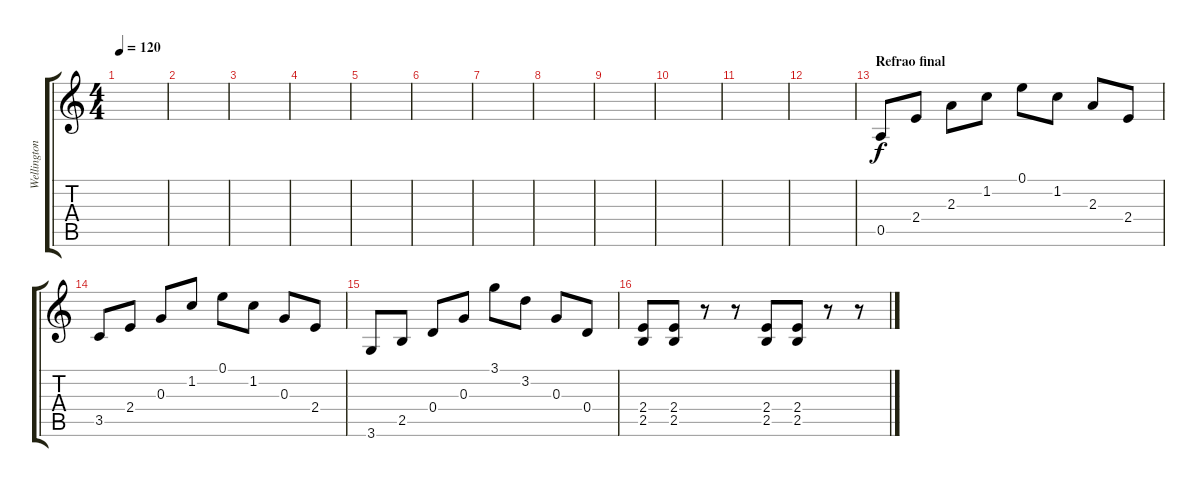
\track ("Wellington 2" "Wellington") {instrument overdrivenguitar}
\staff {score tabs}
\tuning (E4 B3 G3 D3 A2 E2) {hide}
\ts (4 4)
\tempo 120
\clef g2
\ks c
|
|
|
|
|
|
|
|
|
|
|
|
\section ("" "Refrao final")
0.5.8 2.4.8 2.3.8 1.2.8 0.1.8 1.2.8 2.3.8 2.4.8 |
3.5.8 2.4.8 0.3.8 1.2.8 0.1.8 1.2.8 0.3.8 2.4.8 |
3.6.8 2.5.8 0.4.8 0.3.8 3.1.8 3.2.8 0.3.8 0.4.8 |
(2.4 2.5).8 (2.4 2.5).8 r.8 r.8 (2.4 2.5).8 (2.4 2.5).8 r.8 r.8
